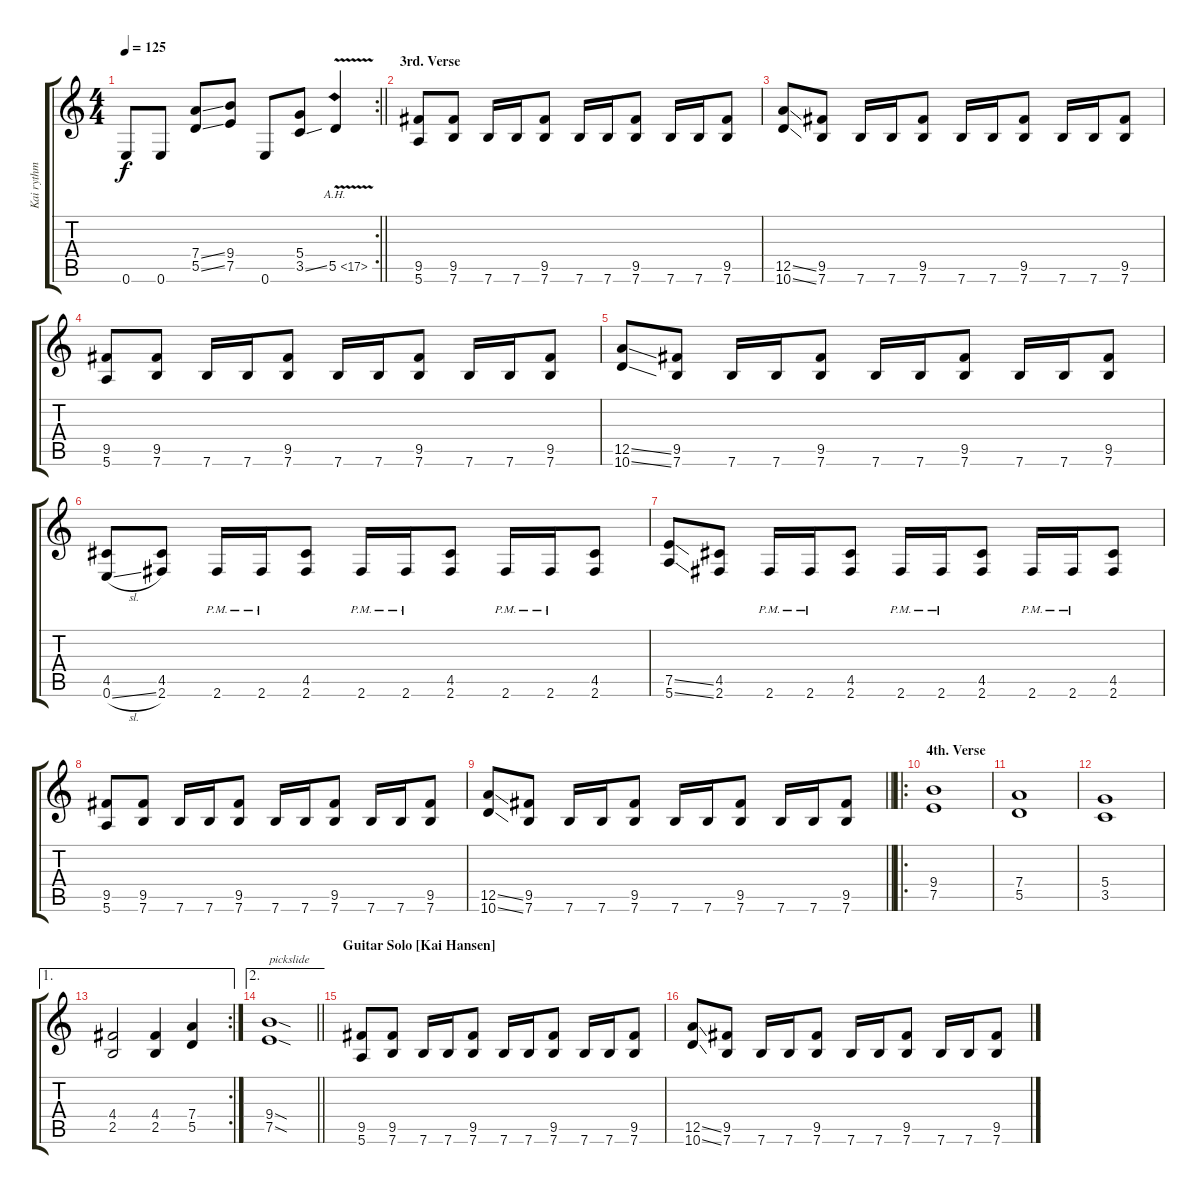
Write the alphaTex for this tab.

\track ("Kai rythm" "Kai rythm") {instrument distortionguitar}
\staff {score tabs}
\tuning (E4 B3 G3 D3 A2 E2) {hide}
\rc 2
\ts (4 4)
\tempo 125
\clef g2
\barLineRight lightlight
\ks c
0.6.8{dy f} 0.6.8 (7.4{ss} 5.5{ss}).8 (9.4 7.5).8 0.6.8 (5.4 3.5{ss}).8 5.5{ah 12 v}.4 |
\section ("" "3rd. Verse")
(9.5 5.6).8 (9.5 7.6).8 7.6.16 7.6.16 (9.5 7.6).8 7.6.16 7.6.16 (9.5 7.6).8 7.6.16 7.6.16 (9.5 7.6).8 |
(12.5{ss} 10.6{ss}).8 (9.5 7.6).8 7.6.16 7.6.16 (9.5 7.6).8 7.6.16 7.6.16 (9.5 7.6).8 7.6.16 7.6.16 (9.5 7.6).8 |
(9.5 5.6).8 (9.5 7.6).8 7.6.16 7.6.16 (9.5 7.6).8 7.6.16 7.6.16 (9.5 7.6).8 7.6.16 7.6.16 (9.5 7.6).8 |
(12.5{ss} 10.6{ss}).8 (9.5 7.6).8 7.6.16 7.6.16 (9.5 7.6).8 7.6.16 7.6.16 (9.5 7.6).8 7.6.16 7.6.16 (9.5 7.6).8 |
(4.5 0.6{sl}).8 (4.5 2.6).8 2.6{pm}.16 2.6{pm}.16 (4.5 2.6).8 2.6{pm}.16 2.6{pm}.16 (4.5 2.6).8 2.6{pm}.16 2.6{pm}.16 (4.5 2.6).8 |
(7.5{ss} 5.6{ss}).8 (4.5 2.6).8 2.6{pm}.16 2.6{pm}.16 (4.5 2.6).8 2.6{pm}.16 2.6{pm}.16 (4.5 2.6).8 2.6{pm}.16 2.6{pm}.16 (4.5 2.6).8 |
(9.5 5.6).8 (9.5 7.6).8 7.6.16 7.6.16 (9.5 7.6).8 7.6.16 7.6.16 (9.5 7.6).8 7.6.16 7.6.16 (9.5 7.6).8 |
\barLineRight lightlight
(12.5{ss} 10.6{ss}).8 (9.5 7.6).8 7.6.16 7.6.16 (9.5 7.6).8 7.6.16 7.6.16 (9.5 7.6).8 7.6.16 7.6.16 (9.5 7.6).8 |
\ro
\section ("" "4th. Verse")
(9.4 7.5).1 |
(7.4 5.5).1 |
(5.4 3.5).1 |
\ae 1
\rc 2
(4.4 2.5).2 (4.4 2.5).4 (7.4 5.5).4 |
\ae 2
\barLineRight lightlight
(9.4{sod} 7.5{sod}).1{txt "pickslide"} |
\section ("" "Guitar Solo [Kai Hansen]")
(9.5 5.6).8 (9.5 7.6).8 7.6.16 7.6.16 (9.5 7.6).8 7.6.16 7.6.16 (9.5 7.6).8 7.6.16 7.6.16 (9.5 7.6).8 |
(12.5{ss} 10.6{ss}).8 (9.5 7.6).8 7.6.16 7.6.16 (9.5 7.6).8 7.6.16 7.6.16 (9.5 7.6).8 7.6.16 7.6.16 (9.5 7.6).8
